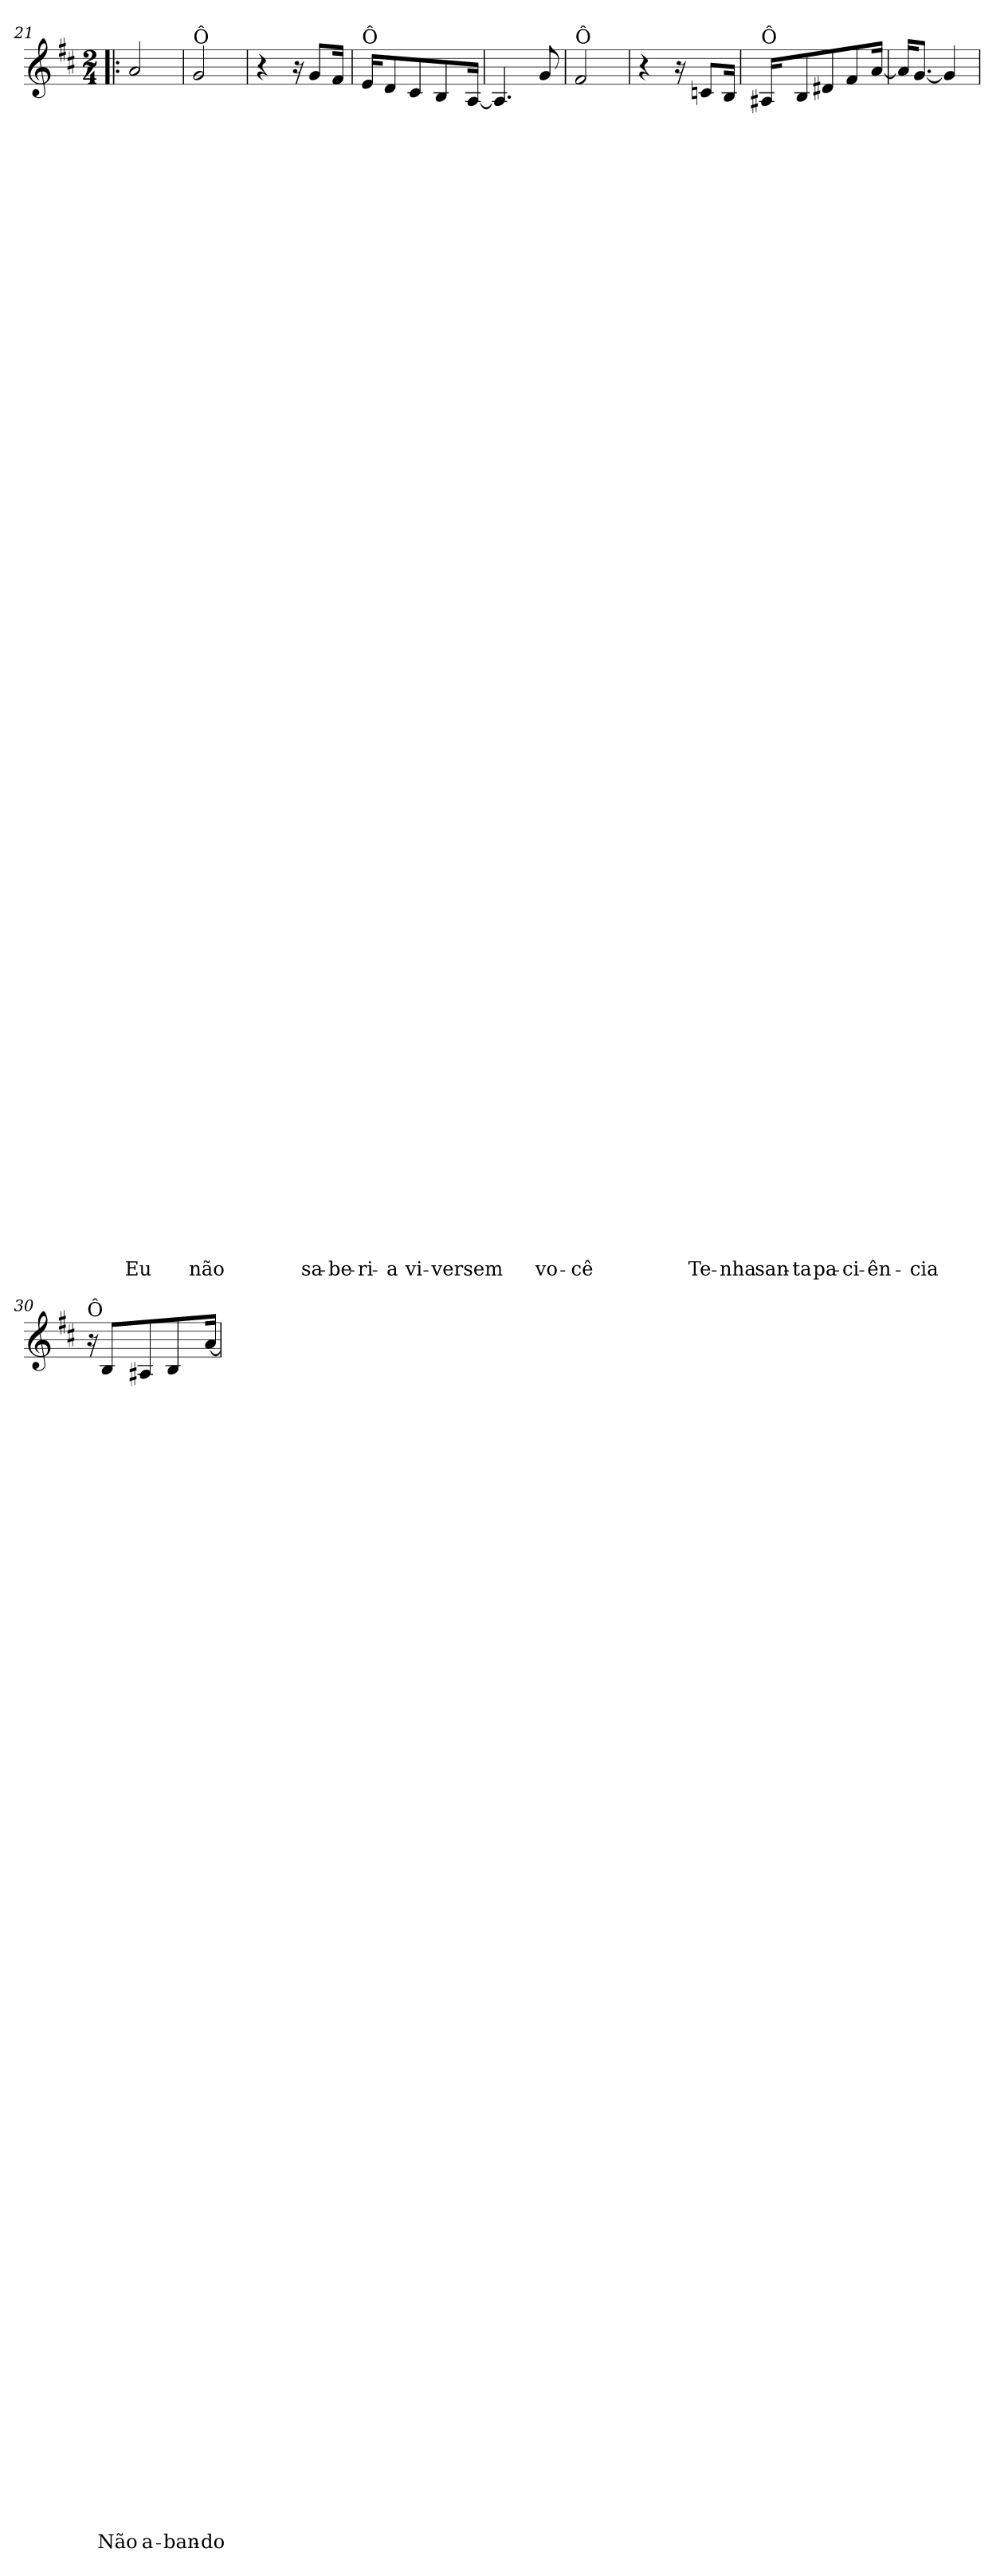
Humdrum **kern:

**kern	**text	**text	**text	**text	**text	**text	**text	**text	**text	**text	**text	**text	**text	**text	**text	**text	**text	**text	**text	**text	**text	**text	**text	**text	**text	**text	**text	**text	**text	**text	**text	**text	**text	**text	**text	**text	**text	**text	**text	**text	**text	**text	**text	**text	**text	**text	**text	**text	**text	**text	**text	**text	**text	**text	**text	**text	**text	**text	**text	**text	**text
*part1	*part1	*part1	*part1	*part1	*part1	*part1	*part1	*part1	*part1	*part1	*part1	*part1	*part1	*part1	*part1	*part1	*part1	*part1	*part1	*part1	*part1	*part1	*part1	*part1	*part1	*part1	*part1	*part1	*part1	*part1	*part1	*part1	*part1	*part1	*part1	*part1	*part1	*part1	*part1	*part1	*part1	*part1	*part1	*part1	*part1	*part1	*part1	*part1	*part1	*part1	*part1	*part1	*part1	*part1	*part1	*part1	*part1	*part1	*part1	*part1	*part1
*staff1	*staff1	*staff1	*staff1	*staff1	*staff1	*staff1	*staff1	*staff1	*staff1	*staff1	*staff1	*staff1	*staff1	*staff1	*staff1	*staff1	*staff1	*staff1	*staff1	*staff1	*staff1	*staff1	*staff1	*staff1	*staff1	*staff1	*staff1	*staff1	*staff1	*staff1	*staff1	*staff1	*staff1	*staff1	*staff1	*staff1	*staff1	*staff1	*staff1	*staff1	*staff1	*staff1	*staff1	*staff1	*staff1	*staff1	*staff1	*staff1	*staff1	*staff1	*staff1	*staff1	*staff1	*staff1	*staff1	*staff1	*staff1	*staff1	*staff1	*staff1	*staff1
*clefG2	*	*	*	*	*	*	*	*	*	*	*	*	*	*	*	*	*	*	*	*	*	*	*	*	*	*	*	*	*	*	*	*	*	*	*	*	*	*	*	*	*	*	*	*	*	*	*	*	*	*	*	*	*	*	*	*	*	*	*	*	*
*k[f#c#]	*	*	*	*	*	*	*	*	*	*	*	*	*	*	*	*	*	*	*	*	*	*	*	*	*	*	*	*	*	*	*	*	*	*	*	*	*	*	*	*	*	*	*	*	*	*	*	*	*	*	*	*	*	*	*	*	*	*	*	*	*
*D:	*	*	*	*	*	*	*	*	*	*	*	*	*	*	*	*	*	*	*	*	*	*	*	*	*	*	*	*	*	*	*	*	*	*	*	*	*	*	*	*	*	*	*	*	*	*	*	*	*	*	*	*	*	*	*	*	*	*	*	*	*
*M2/4	*	*	*	*	*	*	*	*	*	*	*	*	*	*	*	*	*	*	*	*	*	*	*	*	*	*	*	*	*	*	*	*	*	*	*	*	*	*	*	*	*	*	*	*	*	*	*	*	*	*	*	*	*	*	*	*	*	*	*	*	*
=21!|:	=21!|:	=21!|:	=21!|:	=21!|:	=21!|:	=21!|:	=21!|:	=21!|:	=21!|:	=21!|:	=21!|:	=21!|:	=21!|:	=21!|:	=21!|:	=21!|:	=21!|:	=21!|:	=21!|:	=21!|:	=21!|:	=21!|:	=21!|:	=21!|:	=21!|:	=21!|:	=21!|:	=21!|:	=21!|:	=21!|:	=21!|:	=21!|:	=21!|:	=21!|:	=21!|:	=21!|:	=21!|:	=21!|:	=21!|:	=21!|:	=21!|:	=21!|:	=21!|:	=21!|:	=21!|:	=21!|:	=21!|:	=21!|:	=21!|:	=21!|:	=21!|:	=21!|:	=21!|:	=21!|:	=21!|:	=21!|:	=21!|:	=21!|:	=21!|:	=21!|:	=21!|:
!	!	!	!	!	!	!	!	!	!	!	!	!	!	!	!	!	!	!	!	!	!	!	!	!	!	!	!	!	!	!	!	!	!	!	!	!	!	!	!	!	!	!	!	!	!	!	!	!	!	!	!	!	!	!	!	!	!	!	!	!	!LO:LY:b
2a/	.	.	.	.	.	.	.	.	.	.	.	.	.	.	.	.	.	.	.	.	.	.	.	.	.	.	.	.	.	.	.	.	.	.	.	.	.	.	.	.	.	.	.	.	.	.	.	.	.	.	.	.	.	.	.	.	.	.	.	.	Eu
=22	=22	=22	=22	=22	=22	=22	=22	=22	=22	=22	=22	=22	=22	=22	=22	=22	=22	=22	=22	=22	=22	=22	=22	=22	=22	=22	=22	=22	=22	=22	=22	=22	=22	=22	=22	=22	=22	=22	=22	=22	=22	=22	=22	=22	=22	=22	=22	=22	=22	=22	=22	=22	=22	=22	=22	=22	=22	=22	=22	=22	=22
!LO:TX:a:t=Ô	!	!	!	!	!	!	!	!	!	!	!	!	!	!	!	!	!	!	!	!	!	!	!	!	!	!	!	!	!	!	!	!	!	!	!	!	!	!	!	!	!	!	!	!	!	!	!	!	!	!	!	!	!	!	!	!	!	!	!	!	!
!	!	!	!	!	!	!	!	!	!	!	!	!	!	!	!	!	!	!	!	!	!	!	!	!	!	!	!	!	!	!	!	!	!	!	!	!	!	!	!	!	!	!	!	!	!	!	!	!	!	!	!	!	!	!	!	!	!	!	!	!	!LO:LY:b
2g/	.	.	.	.	.	.	.	.	.	.	.	.	.	.	.	.	.	.	.	.	.	.	.	.	.	.	.	.	.	.	.	.	.	.	.	.	.	.	.	.	.	.	.	.	.	.	.	.	.	.	.	.	.	.	.	.	.	.	.	.	não
=23	=23	=23	=23	=23	=23	=23	=23	=23	=23	=23	=23	=23	=23	=23	=23	=23	=23	=23	=23	=23	=23	=23	=23	=23	=23	=23	=23	=23	=23	=23	=23	=23	=23	=23	=23	=23	=23	=23	=23	=23	=23	=23	=23	=23	=23	=23	=23	=23	=23	=23	=23	=23	=23	=23	=23	=23	=23	=23	=23	=23	=23
4r	.	.	.	.	.	.	.	.	.	.	.	.	.	.	.	.	.	.	.	.	.	.	.	.	.	.	.	.	.	.	.	.	.	.	.	.	.	.	.	.	.	.	.	.	.	.	.	.	.	.	.	.	.	.	.	.	.	.	.	.	.
16r	.	.	.	.	.	.	.	.	.	.	.	.	.	.	.	.	.	.	.	.	.	.	.	.	.	.	.	.	.	.	.	.	.	.	.	.	.	.	.	.	.	.	.	.	.	.	.	.	.	.	.	.	.	.	.	.	.	.	.	.	.
!	!	!	!	!	!	!	!	!	!	!	!	!	!	!	!	!	!	!	!	!	!	!	!	!	!	!	!	!	!	!	!	!	!	!	!	!	!	!	!	!	!	!	!	!	!	!	!	!	!	!	!	!	!	!	!	!	!	!	!	!	!LO:LY:b
8g/L	.	.	.	.	.	.	.	.	.	.	.	.	.	.	.	.	.	.	.	.	.	.	.	.	.	.	.	.	.	.	.	.	.	.	.	.	.	.	.	.	.	.	.	.	.	.	.	.	.	.	.	.	.	.	.	.	.	.	.	.	sa-
!	!	!	!	!	!	!	!	!	!	!	!	!	!	!	!	!	!	!	!	!	!	!	!	!	!	!	!	!	!	!	!	!	!	!	!	!	!	!	!	!	!	!	!	!	!	!	!	!	!	!	!	!	!	!	!	!	!	!	!	!	!LO:LY:b
16f#/Jk	.	.	.	.	.	.	.	.	.	.	.	.	.	.	.	.	.	.	.	.	.	.	.	.	.	.	.	.	.	.	.	.	.	.	.	.	.	.	.	.	.	.	.	.	.	.	.	.	.	.	.	.	.	.	.	.	.	.	.	.	-be-
!!LO:LB:g=z
=24	=24	=24	=24	=24	=24	=24	=24	=24	=24	=24	=24	=24	=24	=24	=24	=24	=24	=24	=24	=24	=24	=24	=24	=24	=24	=24	=24	=24	=24	=24	=24	=24	=24	=24	=24	=24	=24	=24	=24	=24	=24	=24	=24	=24	=24	=24	=24	=24	=24	=24	=24	=24	=24	=24	=24	=24	=24	=24	=24	=24	=24
!LO:TX:a:t=Ô	!	!	!	!	!	!	!	!	!	!	!	!	!	!	!	!	!	!	!	!	!	!	!	!	!	!	!	!	!	!	!	!	!	!	!	!	!	!	!	!	!	!	!	!	!	!	!	!	!	!	!	!	!	!	!	!	!	!	!	!	!
!	!	!	!	!	!	!	!	!	!	!	!	!	!	!	!	!	!	!	!	!	!	!	!	!	!	!	!	!	!	!	!	!	!	!	!	!	!	!	!	!	!	!	!	!	!	!	!	!	!	!	!	!	!	!	!	!	!	!	!	!	!LO:LY:b
16e/KL	.	.	.	.	.	.	.	.	.	.	.	.	.	.	.	.	.	.	.	.	.	.	.	.	.	.	.	.	.	.	.	.	.	.	.	.	.	.	.	.	.	.	.	.	.	.	.	.	.	.	.	.	.	.	.	.	.	.	.	.	-ri-
!	!	!	!	!	!	!	!	!	!	!	!	!	!	!	!	!	!	!	!	!	!	!	!	!	!	!	!	!	!	!	!	!	!	!	!	!	!	!	!	!	!	!	!	!	!	!	!	!	!	!	!	!	!	!	!	!	!	!	!	!	!LO:LY:b
8d/	.	.	.	.	.	.	.	.	.	.	.	.	.	.	.	.	.	.	.	.	.	.	.	.	.	.	.	.	.	.	.	.	.	.	.	.	.	.	.	.	.	.	.	.	.	.	.	.	.	.	.	.	.	.	.	.	.	.	.	.	-a
!	!	!	!	!	!	!	!	!	!	!	!	!	!	!	!	!	!	!	!	!	!	!	!	!	!	!	!	!	!	!	!	!	!	!	!	!	!	!	!	!	!	!	!	!	!	!	!	!	!	!	!	!	!	!	!	!	!	!	!	!	!LO:LY:b
8c#/	.	.	.	.	.	.	.	.	.	.	.	.	.	.	.	.	.	.	.	.	.	.	.	.	.	.	.	.	.	.	.	.	.	.	.	.	.	.	.	.	.	.	.	.	.	.	.	.	.	.	.	.	.	.	.	.	.	.	.	.	vi-
!	!	!	!	!	!	!	!	!	!	!	!	!	!	!	!	!	!	!	!	!	!	!	!	!	!	!	!	!	!	!	!	!	!	!	!	!	!	!	!	!	!	!	!	!	!	!	!	!	!	!	!	!	!	!	!	!	!	!	!	!	!LO:LY:b
8B/	.	.	.	.	.	.	.	.	.	.	.	.	.	.	.	.	.	.	.	.	.	.	.	.	.	.	.	.	.	.	.	.	.	.	.	.	.	.	.	.	.	.	.	.	.	.	.	.	.	.	.	.	.	.	.	.	.	.	.	.	-ver
!	!	!	!	!	!	!	!	!	!	!	!	!	!	!	!	!	!	!	!	!	!	!	!	!	!	!	!	!	!	!	!	!	!	!	!	!	!	!	!	!	!	!	!	!	!	!	!	!	!	!	!	!	!	!	!	!	!	!	!	!	!LO:LY:b
[16A/Jk	.	.	.	.	.	.	.	.	.	.	.	.	.	.	.	.	.	.	.	.	.	.	.	.	.	.	.	.	.	.	.	.	.	.	.	.	.	.	.	.	.	.	.	.	.	.	.	.	.	.	.	.	.	.	.	.	.	.	.	.	sem
=25	=25	=25	=25	=25	=25	=25	=25	=25	=25	=25	=25	=25	=25	=25	=25	=25	=25	=25	=25	=25	=25	=25	=25	=25	=25	=25	=25	=25	=25	=25	=25	=25	=25	=25	=25	=25	=25	=25	=25	=25	=25	=25	=25	=25	=25	=25	=25	=25	=25	=25	=25	=25	=25	=25	=25	=25	=25	=25	=25	=25	=25
4.A/]	.	.	.	.	.	.	.	.	.	.	.	.	.	.	.	.	.	.	.	.	.	.	.	.	.	.	.	.	.	.	.	.	.	.	.	.	.	.	.	.	.	.	.	.	.	.	.	.	.	.	.	.	.	.	.	.	.	.	.	.	.
!	!	!	!	!	!	!	!	!	!	!	!	!	!	!	!	!	!	!	!	!	!	!	!	!	!	!	!	!	!	!	!	!	!	!	!	!	!	!	!	!	!	!	!	!	!	!	!	!	!	!	!	!	!	!	!	!	!	!	!	!	!LO:LY:b
8g/	.	.	.	.	.	.	.	.	.	.	.	.	.	.	.	.	.	.	.	.	.	.	.	.	.	.	.	.	.	.	.	.	.	.	.	.	.	.	.	.	.	.	.	.	.	.	.	.	.	.	.	.	.	.	.	.	.	.	.	.	vo-
=26	=26	=26	=26	=26	=26	=26	=26	=26	=26	=26	=26	=26	=26	=26	=26	=26	=26	=26	=26	=26	=26	=26	=26	=26	=26	=26	=26	=26	=26	=26	=26	=26	=26	=26	=26	=26	=26	=26	=26	=26	=26	=26	=26	=26	=26	=26	=26	=26	=26	=26	=26	=26	=26	=26	=26	=26	=26	=26	=26	=26	=26
!LO:TX:a:t=Ô	!	!	!	!	!	!	!	!	!	!	!	!	!	!	!	!	!	!	!	!	!	!	!	!	!	!	!	!	!	!	!	!	!	!	!	!	!	!	!	!	!	!	!	!	!	!	!	!	!	!	!	!	!	!	!	!	!	!	!	!	!
!	!	!	!	!	!	!	!	!	!	!	!	!	!	!	!	!	!	!	!	!	!	!	!	!	!	!	!	!	!	!	!	!	!	!	!	!	!	!	!	!	!	!	!	!	!	!	!	!	!	!	!	!	!	!	!	!	!	!	!	!	!LO:LY:b
2f#/	.	.	.	.	.	.	.	.	.	.	.	.	.	.	.	.	.	.	.	.	.	.	.	.	.	.	.	.	.	.	.	.	.	.	.	.	.	.	.	.	.	.	.	.	.	.	.	.	.	.	.	.	.	.	.	.	.	.	.	.	-cê
=27	=27	=27	=27	=27	=27	=27	=27	=27	=27	=27	=27	=27	=27	=27	=27	=27	=27	=27	=27	=27	=27	=27	=27	=27	=27	=27	=27	=27	=27	=27	=27	=27	=27	=27	=27	=27	=27	=27	=27	=27	=27	=27	=27	=27	=27	=27	=27	=27	=27	=27	=27	=27	=27	=27	=27	=27	=27	=27	=27	=27	=27
4r	.	.	.	.	.	.	.	.	.	.	.	.	.	.	.	.	.	.	.	.	.	.	.	.	.	.	.	.	.	.	.	.	.	.	.	.	.	.	.	.	.	.	.	.	.	.	.	.	.	.	.	.	.	.	.	.	.	.	.	.	.
16r	.	.	.	.	.	.	.	.	.	.	.	.	.	.	.	.	.	.	.	.	.	.	.	.	.	.	.	.	.	.	.	.	.	.	.	.	.	.	.	.	.	.	.	.	.	.	.	.	.	.	.	.	.	.	.	.	.	.	.	.	.
!	!	!	!	!	!	!	!	!	!	!	!	!	!	!	!	!	!	!	!	!	!	!	!	!	!	!	!	!	!	!	!	!	!	!	!	!	!	!	!	!	!	!	!	!	!	!	!	!	!	!	!	!	!	!	!	!	!	!	!	!	!LO:LY:b
8cn/L	.	.	.	.	.	.	.	.	.	.	.	.	.	.	.	.	.	.	.	.	.	.	.	.	.	.	.	.	.	.	.	.	.	.	.	.	.	.	.	.	.	.	.	.	.	.	.	.	.	.	.	.	.	.	.	.	.	.	.	.	Te-
!	!	!	!	!	!	!	!	!	!	!	!	!	!	!	!	!	!	!	!	!	!	!	!	!	!	!	!	!	!	!	!	!	!	!	!	!	!	!	!	!	!	!	!	!	!	!	!	!	!	!	!	!	!	!	!	!	!	!	!	!	!LO:LY:b
16B/Jk	.	.	.	.	.	.	.	.	.	.	.	.	.	.	.	.	.	.	.	.	.	.	.	.	.	.	.	.	.	.	.	.	.	.	.	.	.	.	.	.	.	.	.	.	.	.	.	.	.	.	.	.	.	.	.	.	.	.	.	.	-nha
=28	=28	=28	=28	=28	=28	=28	=28	=28	=28	=28	=28	=28	=28	=28	=28	=28	=28	=28	=28	=28	=28	=28	=28	=28	=28	=28	=28	=28	=28	=28	=28	=28	=28	=28	=28	=28	=28	=28	=28	=28	=28	=28	=28	=28	=28	=28	=28	=28	=28	=28	=28	=28	=28	=28	=28	=28	=28	=28	=28	=28	=28
!LO:TX:a:t=Ô	!	!	!	!	!	!	!	!	!	!	!	!	!	!	!	!	!	!	!	!	!	!	!	!	!	!	!	!	!	!	!	!	!	!	!	!	!	!	!	!	!	!	!	!	!	!	!	!	!	!	!	!	!	!	!	!	!	!	!	!	!
!	!	!	!	!	!	!	!	!	!	!	!	!	!	!	!	!	!	!	!	!	!	!	!	!	!	!	!	!	!	!	!	!	!	!	!	!	!	!	!	!	!	!	!	!	!	!	!	!	!	!	!	!	!	!	!	!	!	!	!	!	!LO:LY:b
16A#X/KL	.	.	.	.	.	.	.	.	.	.	.	.	.	.	.	.	.	.	.	.	.	.	.	.	.	.	.	.	.	.	.	.	.	.	.	.	.	.	.	.	.	.	.	.	.	.	.	.	.	.	.	.	.	.	.	.	.	.	.	.	san-
!	!	!	!	!	!	!	!	!	!	!	!	!	!	!	!	!	!	!	!	!	!	!	!	!	!	!	!	!	!	!	!	!	!	!	!	!	!	!	!	!	!	!	!	!	!	!	!	!	!	!	!	!	!	!	!	!	!	!	!	!	!LO:LY:b
8B/	.	.	.	.	.	.	.	.	.	.	.	.	.	.	.	.	.	.	.	.	.	.	.	.	.	.	.	.	.	.	.	.	.	.	.	.	.	.	.	.	.	.	.	.	.	.	.	.	.	.	.	.	.	.	.	.	.	.	.	.	-ta
!	!	!	!	!	!	!	!	!	!	!	!	!	!	!	!	!	!	!	!	!	!	!	!	!	!	!	!	!	!	!	!	!	!	!	!	!	!	!	!	!	!	!	!	!	!	!	!	!	!	!	!	!	!	!	!	!	!	!	!	!	!LO:LY:b
8d#X/	.	.	.	.	.	.	.	.	.	.	.	.	.	.	.	.	.	.	.	.	.	.	.	.	.	.	.	.	.	.	.	.	.	.	.	.	.	.	.	.	.	.	.	.	.	.	.	.	.	.	.	.	.	.	.	.	.	.	.	.	pa-
!	!	!	!	!	!	!	!	!	!	!	!	!	!	!	!	!	!	!	!	!	!	!	!	!	!	!	!	!	!	!	!	!	!	!	!	!	!	!	!	!	!	!	!	!	!	!	!	!	!	!	!	!	!	!	!	!	!	!	!	!	!LO:LY:b
8f#/	.	.	.	.	.	.	.	.	.	.	.	.	.	.	.	.	.	.	.	.	.	.	.	.	.	.	.	.	.	.	.	.	.	.	.	.	.	.	.	.	.	.	.	.	.	.	.	.	.	.	.	.	.	.	.	.	.	.	.	.	-ci-
!	!	!	!	!	!	!	!	!	!	!	!	!	!	!	!	!	!	!	!	!	!	!	!	!	!	!	!	!	!	!	!	!	!	!	!	!	!	!	!	!	!	!	!	!	!	!	!	!	!	!	!	!	!	!	!	!	!	!	!	!	!LO:LY:b
[16a/Jk	.	.	.	.	.	.	.	.	.	.	.	.	.	.	.	.	.	.	.	.	.	.	.	.	.	.	.	.	.	.	.	.	.	.	.	.	.	.	.	.	.	.	.	.	.	.	.	.	.	.	.	.	.	.	.	.	.	.	.	.	-ên-
=29	=29	=29	=29	=29	=29	=29	=29	=29	=29	=29	=29	=29	=29	=29	=29	=29	=29	=29	=29	=29	=29	=29	=29	=29	=29	=29	=29	=29	=29	=29	=29	=29	=29	=29	=29	=29	=29	=29	=29	=29	=29	=29	=29	=29	=29	=29	=29	=29	=29	=29	=29	=29	=29	=29	=29	=29	=29	=29	=29	=29	=29
16a/KL]	.	.	.	.	.	.	.	.	.	.	.	.	.	.	.	.	.	.	.	.	.	.	.	.	.	.	.	.	.	.	.	.	.	.	.	.	.	.	.	.	.	.	.	.	.	.	.	.	.	.	.	.	.	.	.	.	.	.	.	.	.
!	!	!	!	!	!	!	!	!	!	!	!	!	!	!	!	!	!	!	!	!	!	!	!	!	!	!	!	!	!	!	!	!	!	!	!	!	!	!	!	!	!	!	!	!	!	!	!	!	!	!	!	!	!	!	!	!	!	!	!	!	!LO:LY:b
[8.g/J	.	.	.	.	.	.	.	.	.	.	.	.	.	.	.	.	.	.	.	.	.	.	.	.	.	.	.	.	.	.	.	.	.	.	.	.	.	.	.	.	.	.	.	.	.	.	.	.	.	.	.	.	.	.	.	.	.	.	.	.	-cia
4g/]	.	.	.	.	.	.	.	.	.	.	.	.	.	.	.	.	.	.	.	.	.	.	.	.	.	.	.	.	.	.	.	.	.	.	.	.	.	.	.	.	.	.	.	.	.	.	.	.	.	.	.	.	.	.	.	.	.	.	.	.	.
=30	=30	=30	=30	=30	=30	=30	=30	=30	=30	=30	=30	=30	=30	=30	=30	=30	=30	=30	=30	=30	=30	=30	=30	=30	=30	=30	=30	=30	=30	=30	=30	=30	=30	=30	=30	=30	=30	=30	=30	=30	=30	=30	=30	=30	=30	=30	=30	=30	=30	=30	=30	=30	=30	=30	=30	=30	=30	=30	=30	=30	=30
!LO:TX:a:t=Ô	!	!	!	!	!	!	!	!	!	!	!	!	!	!	!	!	!	!	!	!	!	!	!	!	!	!	!	!	!	!	!	!	!	!	!	!	!	!	!	!	!	!	!	!	!	!	!	!	!	!	!	!	!	!	!	!	!	!	!	!	!
16r	.	.	.	.	.	.	.	.	.	.	.	.	.	.	.	.	.	.	.	.	.	.	.	.	.	.	.	.	.	.	.	.	.	.	.	.	.	.	.	.	.	.	.	.	.	.	.	.	.	.	.	.	.	.	.	.	.	.	.	.	.
!	!	!	!	!	!	!	!	!	!	!	!	!	!	!	!	!	!	!	!	!	!	!	!	!	!	!	!	!	!	!	!	!	!	!	!	!	!	!	!	!	!	!	!	!	!	!	!	!	!	!	!	!	!	!	!	!	!	!	!	!	!LO:LY:b
8B/L	.	.	.	.	.	.	.	.	.	.	.	.	.	.	.	.	.	.	.	.	.	.	.	.	.	.	.	.	.	.	.	.	.	.	.	.	.	.	.	.	.	.	.	.	.	.	.	.	.	.	.	.	.	.	.	.	.	.	.	.	Não
!	!	!	!	!	!	!	!	!	!	!	!	!	!	!	!	!	!	!	!	!	!	!	!	!	!	!	!	!	!	!	!	!	!	!	!	!	!	!	!	!	!	!	!	!	!	!	!	!	!	!	!	!	!	!	!	!	!	!	!	!	!LO:LY:b
8A#X/	.	.	.	.	.	.	.	.	.	.	.	.	.	.	.	.	.	.	.	.	.	.	.	.	.	.	.	.	.	.	.	.	.	.	.	.	.	.	.	.	.	.	.	.	.	.	.	.	.	.	.	.	.	.	.	.	.	.	.	.	a-
!	!	!	!	!	!	!	!	!	!	!	!	!	!	!	!	!	!	!	!	!	!	!	!	!	!	!	!	!	!	!	!	!	!	!	!	!	!	!	!	!	!	!	!	!	!	!	!	!	!	!	!	!	!	!	!	!	!	!	!	!	!LO:LY:b
8B/	.	.	.	.	.	.	.	.	.	.	.	.	.	.	.	.	.	.	.	.	.	.	.	.	.	.	.	.	.	.	.	.	.	.	.	.	.	.	.	.	.	.	.	.	.	.	.	.	.	.	.	.	.	.	.	.	.	.	.	.	-ban-
!	!	!	!	!	!	!	!	!	!	!	!	!	!	!	!	!	!	!	!	!	!	!	!	!	!	!	!	!	!	!	!	!	!	!	!	!	!	!	!	!	!	!	!	!	!	!	!	!	!	!	!	!	!	!	!	!	!	!	!	!	!LO:LY:b
[16a/Jk	.	.	.	.	.	.	.	.	.	.	.	.	.	.	.	.	.	.	.	.	.	.	.	.	.	.	.	.	.	.	.	.	.	.	.	.	.	.	.	.	.	.	.	.	.	.	.	.	.	.	.	.	.	.	.	.	.	.	.	.	-do-
=	=	=	=	=	=	=	=	=	=	=	=	=	=	=	=	=	=	=	=	=	=	=	=	=	=	=	=	=	=	=	=	=	=	=	=	=	=	=	=	=	=	=	=	=	=	=	=	=	=	=	=	=	=	=	=	=	=	=	=	=	=
*-	*-	*-	*-	*-	*-	*-	*-	*-	*-	*-	*-	*-	*-	*-	*-	*-	*-	*-	*-	*-	*-	*-	*-	*-	*-	*-	*-	*-	*-	*-	*-	*-	*-	*-	*-	*-	*-	*-	*-	*-	*-	*-	*-	*-	*-	*-	*-	*-	*-	*-	*-	*-	*-	*-	*-	*-	*-	*-	*-	*-	*-
